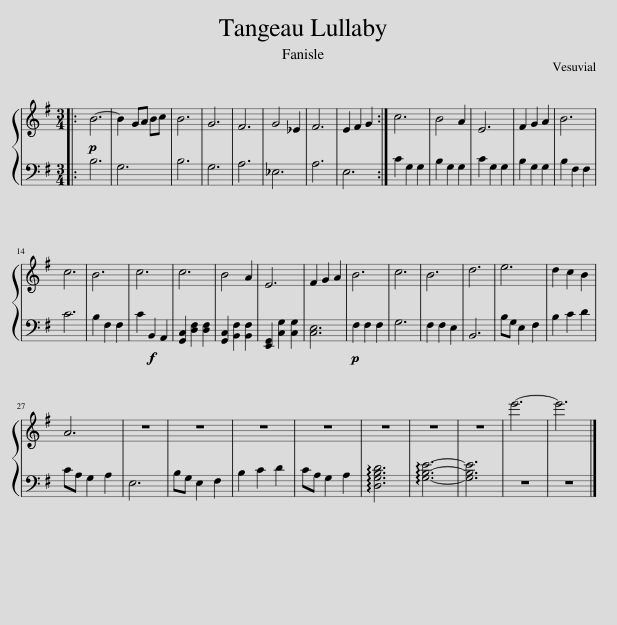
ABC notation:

X:1
%%score { 1 | 2 }
L:1/8
M:3/4
I:linebreak $
K:G
V:1 treble
V:2 bass
V:1
|:!p! B6- | B2 GA Bc | B6 | G6 | F6 | %5
 G4 _E2 | F6 | E2 F2 G2 :| c6 | B4 A2 | %10
 E6 | F2 G2 A2 | B6 |$ c6 | B6 | %15
 c6 | c6 | B4 A2 | E6 | F2 G2 A2 | %20
 B6 | c6 | B6 | d6 | e6 | %25
 d2 c2 B2 |$ A6 | z6 | z6 | z6 | %30
 z6 | z6 | z6 | z6 | e'6- | %35
 e'6 |] %36
V:2
|: B,6 | G,6 | B,6 | G,6 | A,6 | %5
 _E,6 | A,6 | E,6 :| C2 G,2 G,2 | B,2 G,2 G,2 | %10
 C2 G,2 G,2 | B,2 G,2 G,2 | B,2 F,2 F,2 |$ C6 | B,2 F,2 F,2 | %15
 C2!f! B,,2 A,,2 | [G,,C,]2 [D,F,]2 [D,F,]2 | [G,,C,]2 [B,,F,]2 [B,,F,]2 | [E,,G,,]2 [C,G,]2 [C,G,]2 | [C,E,]6 | %20
!p! F,2 F,2 F,2 | G,6 | F,2 F,2 E,2 | B,,6 | B,G, E,2 F,2 | %25
 B,2 C2 D2 |$ CA, G,2 A,2 | E,6 | B,G, E,2 F,2 | B,2 C2 D2 | %30
 CA, G,2 A,2 | !arpeggio![D,G,B,D]6 | !arpeggio![G,B,E]6- | [G,B,E]6 | z6 | %35
 z6 |] %36
